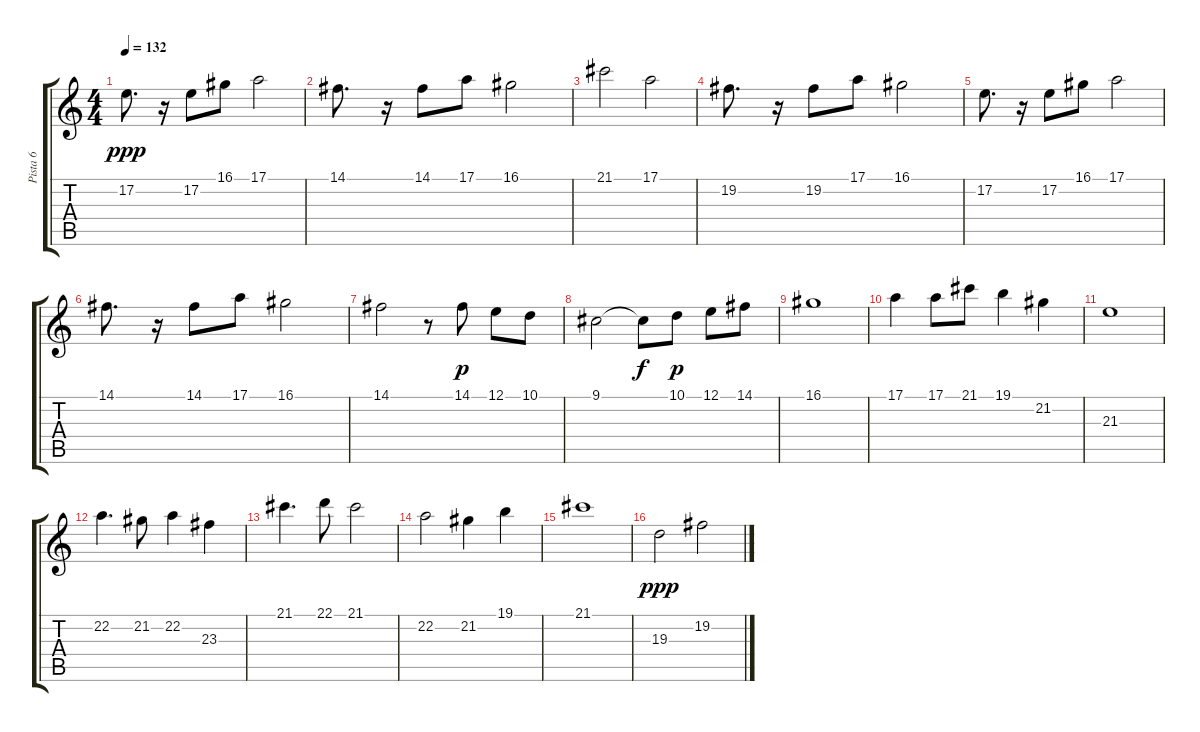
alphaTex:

\track ("Pista 6" "Pista 6") {instrument violin}
\staff {score tabs}
\tuning (E4 B3 G3 D3 A2 E2) {hide}
\ts (4 4)
\tempo 132
\clef g2
\ks c
17.2.8{d dy ppp} r.16 17.2.8 16.1.8 17.1.2 |
14.1.8{d} r.16 14.1.8 17.1.8 16.1.2 |
21.1.2 17.1.2 |
19.2.8{d} r.16 19.2.8 17.1.8 16.1.2 |
17.2.8{d} r.16 17.2.8 16.1.8 17.1.2 |
14.1.8{d} r.16 14.1.8 17.1.8 16.1.2 |
14.1.2 r.8 14.1.8{dy p} 12.1.8 10.1.8 |
9.1.2 9.1{t}.8{dy f} 10.1.8{dy p} 12.1.8 14.1.8 |
16.1.1 |
17.1.4 17.1.8 21.1.8 19.1.4 21.2.4 |
21.3.1 |
22.2.4{d} 21.2.8 22.2.4 23.3.4 |
21.1.4{d} 22.1.8 21.1.2 |
22.2.2 21.2.4 19.1.4 |
21.1.1 |
19.3.2{dy ppp} 19.2.2
